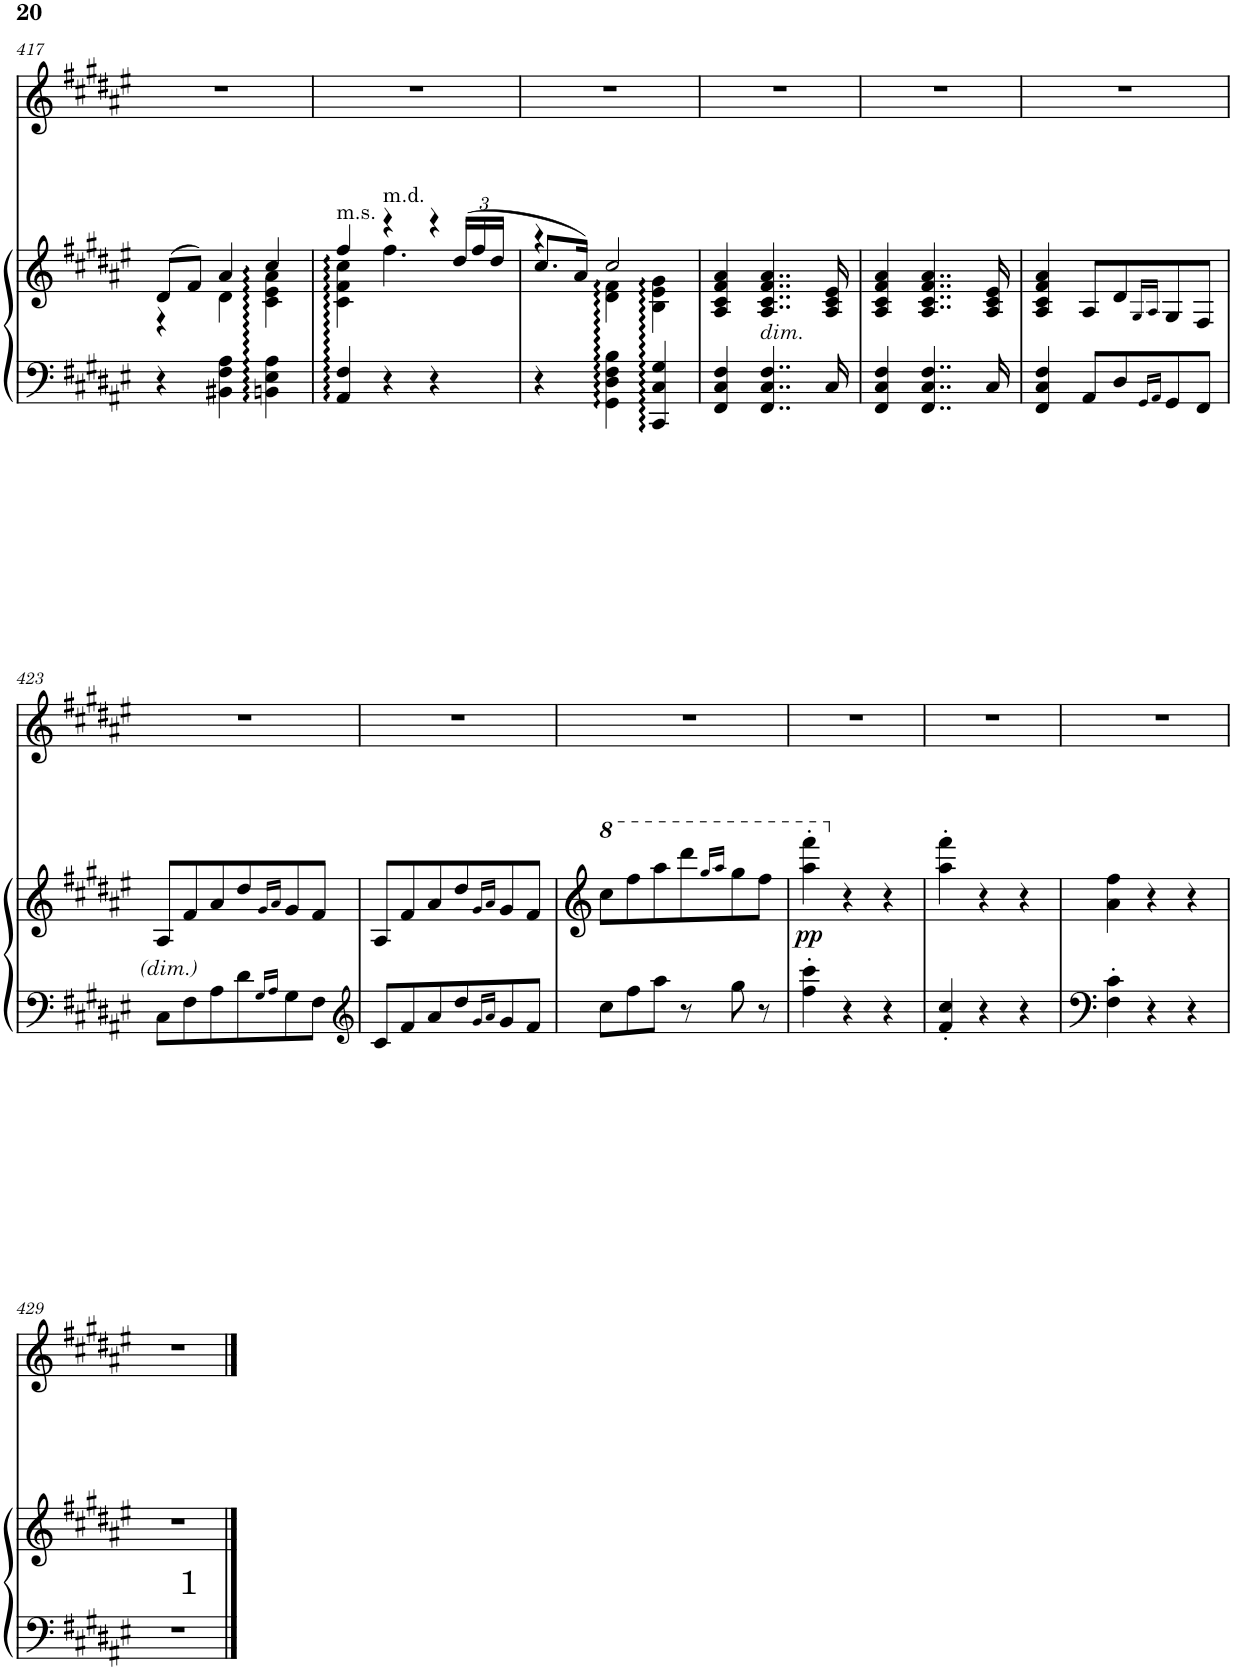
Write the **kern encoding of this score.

**kern	**kern	**kern	**dynam
*part1	*part1	*part1	*part1
*staff3	*staff2	*staff1	*staff1/2/3
*I"Piano	*	*	*
*I'Pno.	*	*	*
!!LO:PB:g=z
*clefF4	*clefG2	*clefG2	*
*k[f#c#g#d#a#e#]	*k[f#c#g#d#a#e#]	*k[f#c#g#d#a#e#]	*
*M3/4	*M3/4	*M3/4	*
=417	=417	=417	=417
*	*^	*	*
4r	8d#/L	4r	2.r	.
.	8f#/J	.	.	.
4BB#X\ 4F#\ 4A#\	4d#\	4a#/	.	.
4BBn\ 4E#\ 4A#\	4c#\ 4e#\ 4a#\	4cc#/	.	.
=418	=418	=418	=418	=418
!	!LO:TX:a:t=m.s.	!	!	!
4AA#/ 4F#/	4c#\ 4f#\ 4cc#\	4ff#/	2.r	.
!	!LO:TX:a:t=m.d.	!	!	!
4r	4r	4.ff#\	.	.
4r	4r	.	.	.
*	*	*Xbrackettup	*	*
.	.	24dd#/LL	.	.
.	.	24ff#/	.	.
.	.	24dd#/JJ	.	.
=419	=419	=419	=419	=419
4r	4r	8.cc#/L	2.r	.
.	.	16a#/Jk	.	.
4GG#\ 4D#\ 4F#\ 4B\	4d#\ 4f#\	2cc#/	.	.
4CC#/ 4C#/ 4G#/	4B\ 4e#\ 4g#\	.	.	.
*	*v	*v	*	*
=420	=420	=420	=420
4FF#/ 4C#/ 4F#/	4A#/ 4c#/ 4f#/ 4a#/	2.r	.
!	!LO:TX:b:i:t=dim.	!	!
4..FF#/ 4..C#/ 4..F#/	4..A#/ 4..c#/ 4..f#/ 4..a#/	.	.
16C#/	16A#/ 16c#/ 16e#/	.	.
=421	=421	=421	=421
4FF#/ 4C#/ 4F#/	4A#/ 4c#/ 4f#/ 4a#/	2.r	.
4..FF#/ 4..C#/ 4..F#/	4..A#/ 4..c#/ 4..f#/ 4..a#/	.	.
16C#/	16A#/ 16c#/ 16e#/	.	.
=422	=422	=422	=422
4FF#/ 4C#/ 4F#/	4A#/ 4c#/ 4f#/ 4a#/	2.r	.
8AA#/L	8A#/L	.	.
8D#/	8d#/	.	.
16qGG#/LL	16qG#/LL	.	.
16qAA#/JJ	16qA#/JJ	.	.
8GG#/	8G#/	.	.
8FF#/J	8F#/J	.	.
!!LO:LB:g=z
=423	=423	=423	=423
8C#\L	8A#/L	2.r	.
8F#\	8f#/	.	.
8A#\	8a#/	.	.
8d#\	8dd#/	.	.
16qG#/LL	16qg#/LL	.	.
16qA#/JJ	16qa#/JJ	.	.
8G#\	8g#/	.	.
8F#\J	8f#/J	.	.
=424	=424	=424	=424
*clefG2	*	*	*
8c#/L	8A#/L	2.r	.
8f#/	8f#/	.	.
8a#/	8a#/	.	.
8dd#/	8dd#/	.	.
16qg#/LL	16qg#/LL	.	.
16qa#/JJ	16qa#/JJ	.	.
8g#/	8g#/	.	.
8f#/J	8f#/J	.	.
=425	=425	=425	=425
*	*8va	*	*
8cc#\L	8ccc#\L	2.r	.
8ff#\	8fff#\	.	.
8aa#\J	8aaa#\	.	.
8r	8dddd#\	.	.
.	16qggg#/LL	.	.
.	16qaaa#/JJ	.	.
8gg#\	8ggg#\	.	.
8r	8fff#\J	.	.
=426	=426	=426	=426
!	!	!	!LO:DY:b=2
4ff#\' 4ccc#\'	4aaa#\' 4ffff#\'	2.r	pp
*	*X8va	*	*
4r	4r	.	.
4r	4r	.	.
=427	=427	=427	=427
4f#/' 4cc#/'	4aa#\' 4fff#\'	2.r	.
4r	4r	.	.
4r	4r	.	.
=428	=428	=428	=428
4F#\' 4c#\'	4a#\ 4ff#\	2.r	.
4r	4r	.	.
4r	4r	.	.
!!LO:LB:g=z
=429	=429	=429	=429
!	!LO:TX:b:t=1	!	!
2.r	2.r	2.r	.
==	==	==	==
*-	*-	*-	*-
